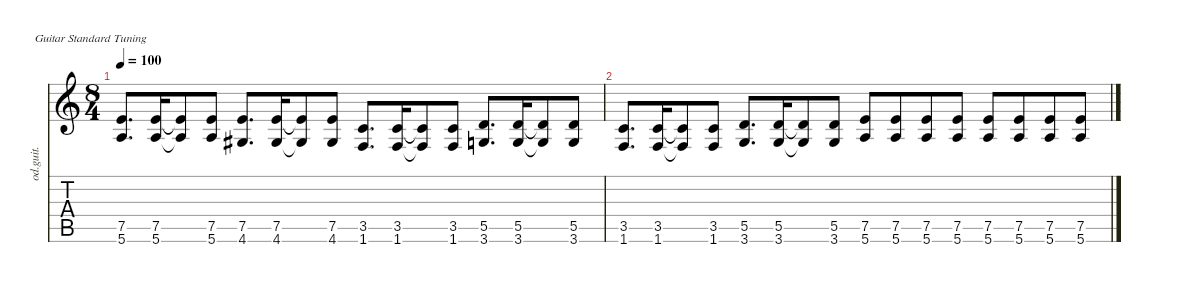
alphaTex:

\defaultSystemsLayout 4
\hideDynamics
\bracketExtendMode nobrackets
\otherSystemsTrackNameOrientation horizontal
\track ("Overdriven Guitar" "od.guit.") {instrument overdrivenguitar}
\staff {score tabs}
\tuning (E4 B3 G3 D3 A2 E2)
\ts (8 4)
\beaming (8 4 4 4 4)
\tempo 100
\clef g2
\ks c
(5.6 7.5).8{d dy mf beam Up} (7.5 5.6).16{beam Up} (7.5{t} 5.6{t}).8{beam Up} (7.5 5.6).8{beam Up} (7.5 4.6{acc #}).8{d beam Up} (7.5 4.6{acc #}).16{beam Up} (7.5{t} 4.6{t acc #}).8{beam Up} (4.6{acc #} 7.5).8{beam Up} (1.6 3.5).8{d beam Up} (3.5 1.6).16{beam Up} (1.6{t} 3.5{t}).8{beam Up} (3.5 1.6).8{beam Up} (5.5 3.6).8{d beam Up} (5.5 3.6).16{beam Up} (5.5{t} 3.6{t}).8{beam Up} (3.6 5.5).8{beam Up} |
(1.6 3.5).8{d beam Up} (3.5 1.6).16{beam Up} (3.5{t} 1.6{t}).8{beam Up} (3.5 1.6).8{beam Up} (5.5 3.6).8{d beam Up} (5.5 3.6).16{beam Up} (5.5{t} 3.6{t}).8{beam Up} (3.6 5.5).8{beam Up} (5.6 7.5).8{beam Up} (7.5 5.6).8{beam Up} (7.5 5.6).8{beam Up} (7.5 5.6).8{beam Up} (7.5 5.6).8{beam Up} (7.5 5.6).8{beam Up} (7.5 5.6).8{beam Up} (5.6 7.5).8{beam Up}
